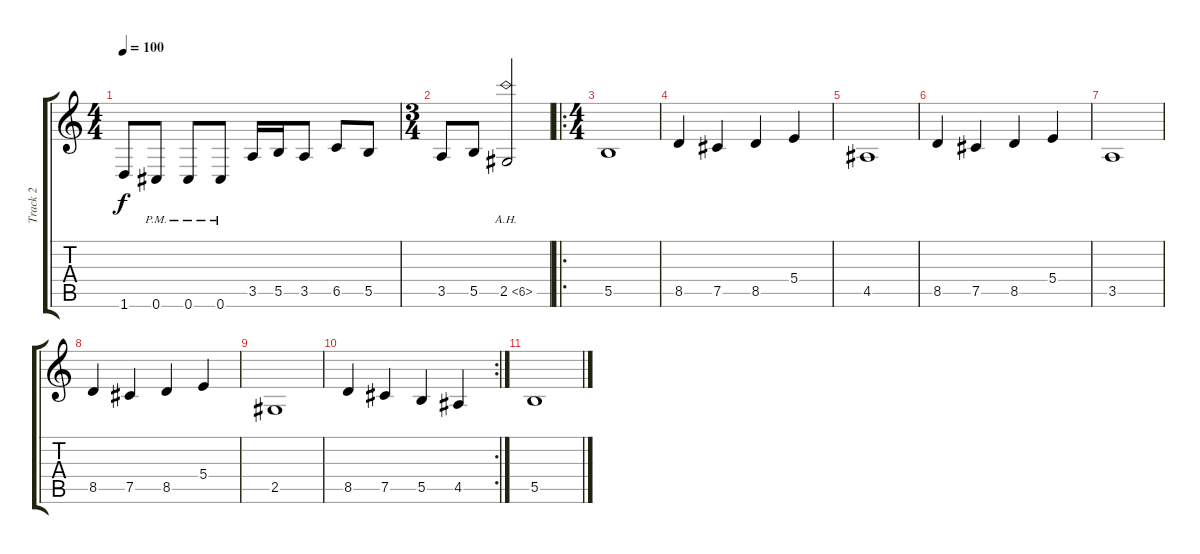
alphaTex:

\track ("Track 2" "Track 2") {instrument overdrivenguitar}
\staff {score tabs}
\tuning (Db4 Ab3 E3 B2 Gb2 Db2) {hide}
\ts (4 4)
\tempo 100
\clef g2
\ks c
1.6.8{dy f} 0.6{pm}.8 0.6{pm}.8 0.6{pm}.8 3.5.16 5.5.16 3.5.8 6.5.8 5.5.8 |
\ts (3 4)
3.5.8 5.5.8 2.5{ah 4}.2 |
\ro
\ts (4 4)
5.5.1 |
8.5.4 7.5.4 8.5.4 5.4.4 |
4.5.1 |
8.5.4 7.5.4 8.5.4 5.4.4 |
3.5.1 |
8.5.4 7.5.4 8.5.4 5.4.4 |
2.5.1 |
\rc 2
8.5.4 7.5.4 5.5.4 4.5.4 |
5.5.1
